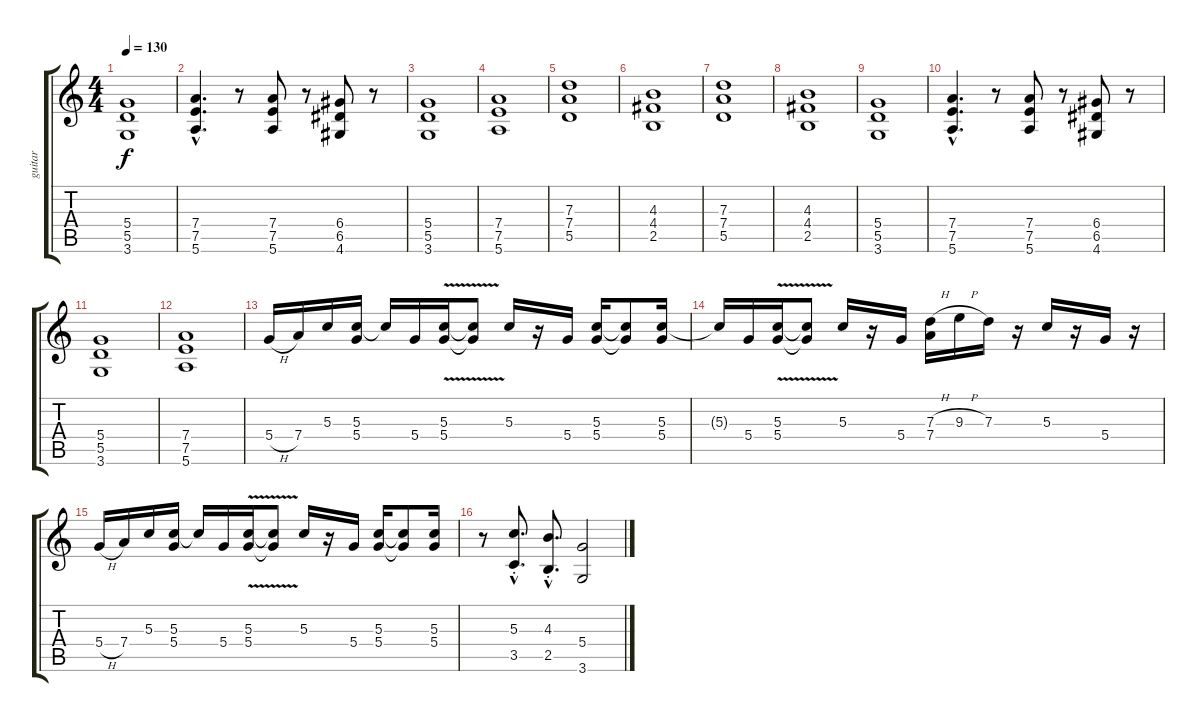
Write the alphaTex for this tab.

\track ("guitar" "guitar") {instrument electricguitarclean}
\staff {score tabs}
\tuning (E4 B3 G3 D3 A2 E2) {hide}
\ts (4 4)
\tempo 130
\clef g2
\ks c
(5.4 5.5 3.6).1{dy f} |
(7.4{hac} 7.5{hac} 5.6{hac}).4{d} r.8 (7.4 7.5 5.6).8 r.8 (6.4 6.5 4.6).8 r.8 |
(5.4 5.5 3.6).1 |
(7.4 7.5 5.6).1 |
(7.3 7.4 5.5).1 |
(4.3 4.4 2.5).1 |
(7.3 7.4 5.5).1 |
(4.3 4.4 2.5).1 |
(5.4 5.5 3.6).1 |
(7.4{hac} 7.5{hac} 5.6{hac}).4{d} r.8 (7.4 7.5 5.6).8 r.8 (6.4 6.5 4.6).8 r.8 |
(5.4 5.5 3.6).1 |
(7.4 7.5 5.6).1 |
5.4{h}.16{volume 13 instrument electricguitarclean} 7.4.16 5.3.16 (5.3 5.4).16 5.3{t}.16 5.4.16 (5.3{v} 5.4{v}).16 (5.3{t} 5.4{t}).8 5.3.16 r.16 5.4.16 (5.3 5.4).16 (5.3{t} 5.4{t}).8 (5.3 5.4).16 |
5.3{t}.16 5.4.16 (5.3{v} 5.4{v}).16 (5.3{t} 5.4{t}).8 5.3.16 r.16 5.4.16 (7.3{h} 7.4).16 9.3{h}.16 7.3.16 r.16 5.3.16 r.16 5.4.16 r.16 |
5.4{h}.16 7.4.16 5.3.16 (5.3 5.4).16 5.3{t}.16 5.4.16 (5.3{v} 5.4{v}).16 (5.3{t} 5.4{t}).8 5.3.16 r.16 5.4.16 (5.3 5.4).16 (5.3{t} 5.4{t}).8 (5.3 5.4).16 |
r.8 (5.3{hac st} 3.5{hac st}).8{d} (4.3{hac st} 2.5{hac st}).8{d} (5.4 3.6).2
